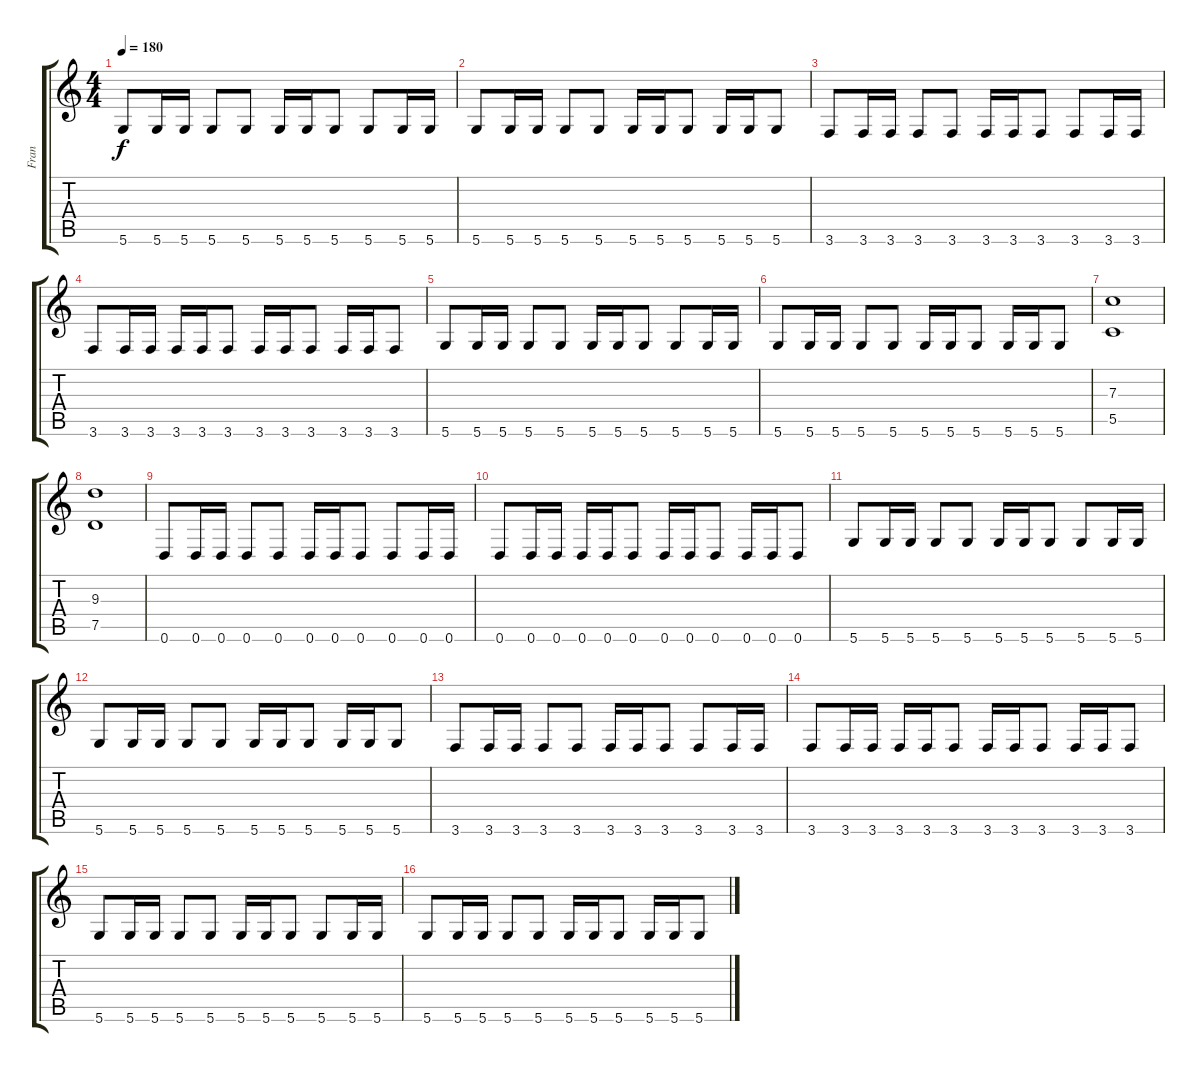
\track ("Fran" "Fran") {instrument electricbassfinger}
\staff {score tabs}
\tuning (D4 A3 F3 C3 G2 D2) {hide}
\ts (4 4)
\tempo 180
\clef g2
\ks c
5.6.8{dy f} 5.6.16 5.6.16 5.6.8 5.6.8 5.6.16 5.6.16 5.6.8 5.6.8 5.6.16 5.6.16 |
5.6.8 5.6.16 5.6.16 5.6.8 5.6.8 5.6.16 5.6.16 5.6.8 5.6.16 5.6.16 5.6.8 |
3.6.8 3.6.16 3.6.16 3.6.8 3.6.8 3.6.16 3.6.16 3.6.8 3.6.8 3.6.16 3.6.16 |
3.6.8 3.6.16 3.6.16 3.6.16 3.6.16 3.6.8 3.6.16 3.6.16 3.6.8 3.6.16 3.6.16 3.6.8 |
5.6.8 5.6.16 5.6.16 5.6.8 5.6.8 5.6.16 5.6.16 5.6.8 5.6.8 5.6.16 5.6.16 |
5.6.8 5.6.16 5.6.16 5.6.8 5.6.8 5.6.16 5.6.16 5.6.8 5.6.16 5.6.16 5.6.8 |
(7.3 5.5).1 |
(9.3 7.5).1 |
0.6.8 0.6.16 0.6.16 0.6.8 0.6.8 0.6.16 0.6.16 0.6.8 0.6.8 0.6.16 0.6.16 |
0.6.8 0.6.16 0.6.16 0.6.16 0.6.16 0.6.8 0.6.16 0.6.16 0.6.8 0.6.16 0.6.16 0.6.8 |
5.6.8 5.6.16 5.6.16 5.6.8 5.6.8 5.6.16 5.6.16 5.6.8 5.6.8 5.6.16 5.6.16 |
5.6.8 5.6.16 5.6.16 5.6.8 5.6.8 5.6.16 5.6.16 5.6.8 5.6.16 5.6.16 5.6.8 |
3.6.8 3.6.16 3.6.16 3.6.8 3.6.8 3.6.16 3.6.16 3.6.8 3.6.8 3.6.16 3.6.16 |
3.6.8 3.6.16 3.6.16 3.6.16 3.6.16 3.6.8 3.6.16 3.6.16 3.6.8 3.6.16 3.6.16 3.6.8 |
5.6.8 5.6.16 5.6.16 5.6.8 5.6.8 5.6.16 5.6.16 5.6.8 5.6.8 5.6.16 5.6.16 |
5.6.8 5.6.16 5.6.16 5.6.8 5.6.8 5.6.16 5.6.16 5.6.8 5.6.16 5.6.16 5.6.8
